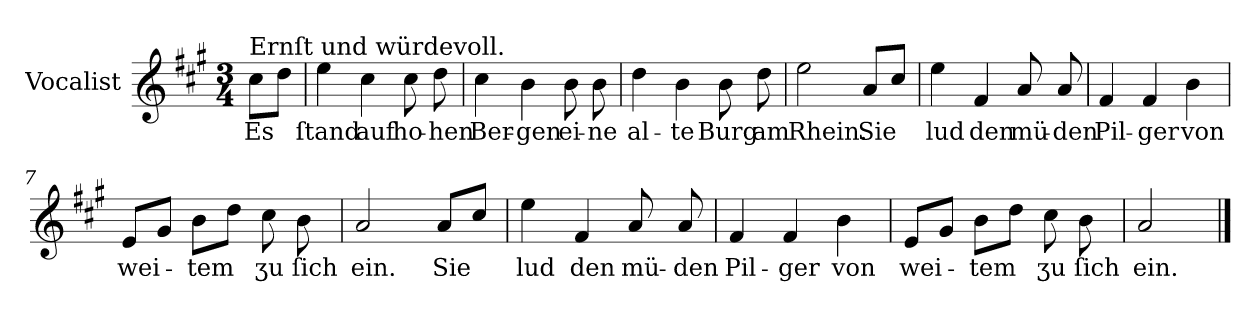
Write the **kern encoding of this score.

**kern	**text
*part1	*part1
*staff1	*staff1
*I"Vocalist	*
*clefG2	*
*k[f#c#g#]	*
*A:	*
*M3/4	*
=	=
!LO:TX:a:t=Ernſt und würdevoll.	!
8cc#L	Es
8ddJ	.
=1	=1
4ee	ſtand
4cc#	auf
8cc#	ho-
8dd	-hen
=2	=2
4cc#	Ber-
4b	-gen
8b	ei-
8b	-ne
=3	=3
4dd	al-
4b	-te
8b	Burg
8dd	am
=4	=4
2ee	Rhein.
8a/L	Sie
8cc#J	.
=5	=5
4ee	lud
4f#	den
8a	mü-
8a	-den
=6	=6
4f#	Pil-
4f#	-ger
4b	von
=7	=7
8eL	wei-
8g#J	.
8bL	-tem
8ddJ	.
8cc#	ʒu
8b	ſich
=8	=8
2a	ein.
8a/L	Sie
8cc#J	.
=9	=9
4ee	lud
4f#	den
8a	mü-
8a	-den
=10	=10
4f#	Pil-
4f#	-ger
4b	von
=11	=11
8eL	wei-
8g#J	.
8bL	-tem
8ddJ	.
8cc#	ʒu
8b	ſich
=12	=12
2a	ein.
==	==
*-	*-
